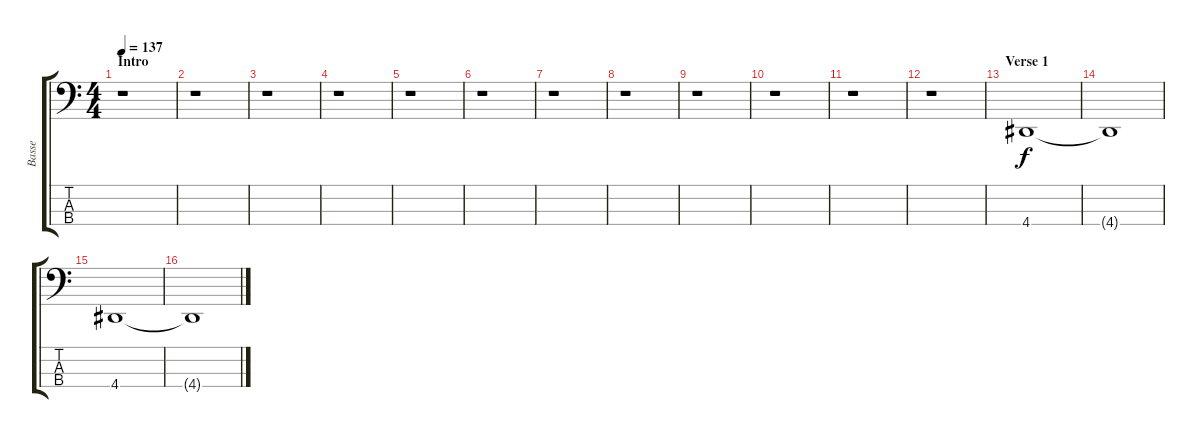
\track ("Basse" "Basse") {instrument electricbassfinger}
\staff {score tabs}
\tuning (E2 B1 Gb1 B0) {hide}
\ts (4 4)
\section ("" "Intro")
\tempo 137
\clef f4
\ks c
r.1{dy f instrument electricbassfinger} |
r.1 |
r.1 |
r.1 |
r.1 |
r.1 |
r.1 |
r.1 |
r.1 |
r.1 |
r.1 |
r.1 |
\section ("" "Verse 1")
4.4.1 |
4.4{t}.1 |
4.4.1 |
4.4{t}.1
